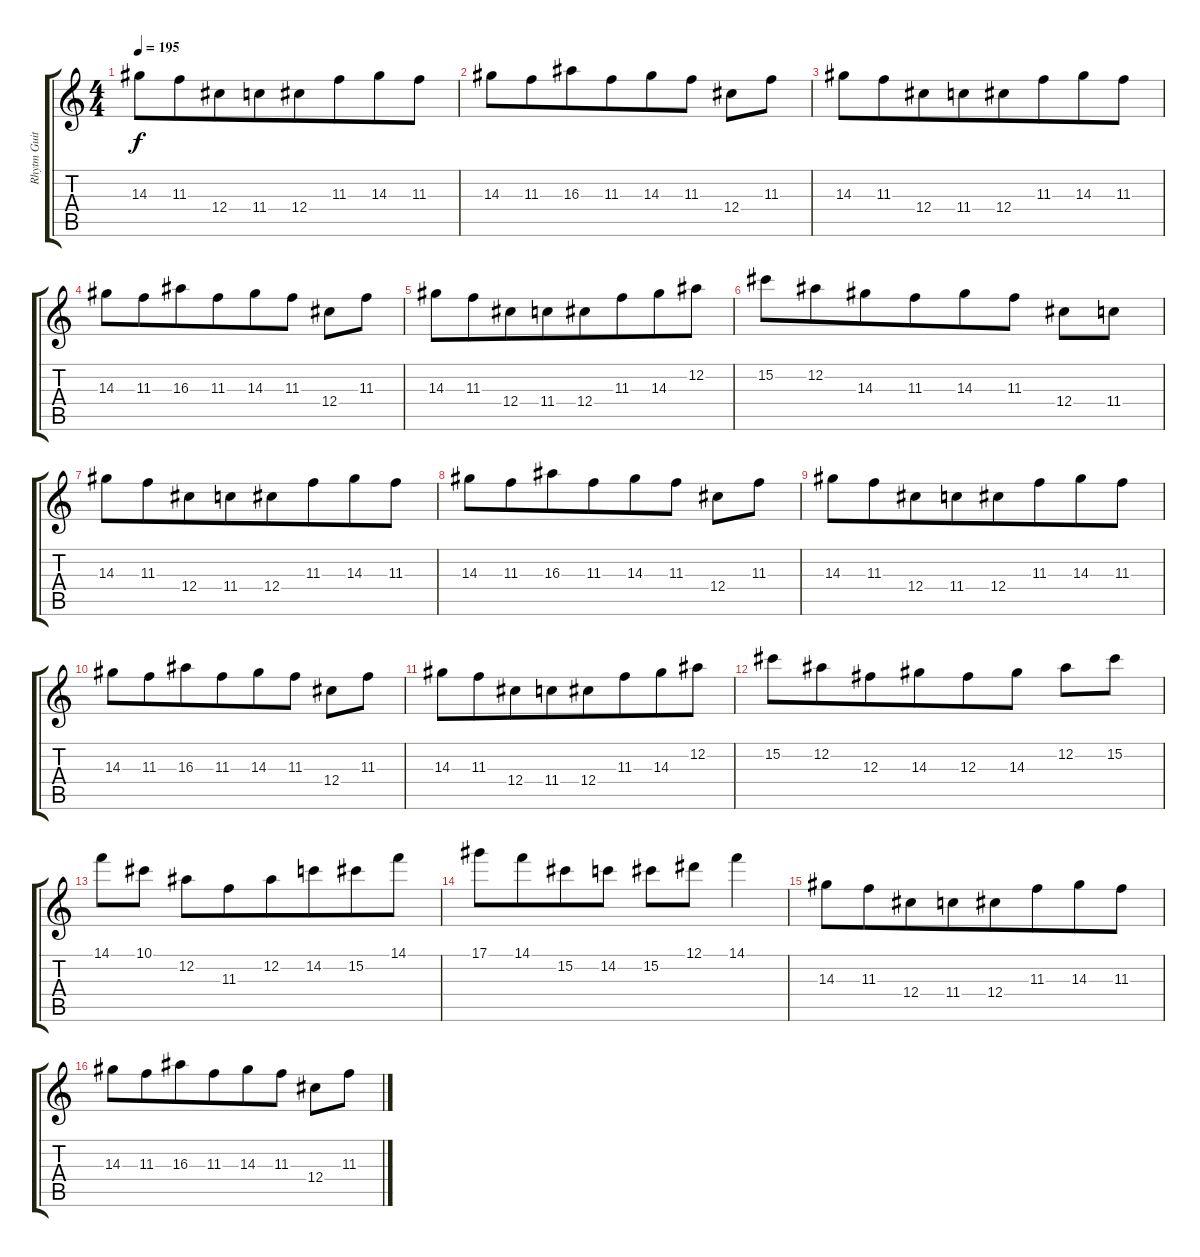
\track ("Rhytm Guitar" "Rhytm Guit") {instrument distortionguitar}
\staff {score tabs}
\tuning (Eb4 Bb3 Gb3 Db3 Ab2 Db2) {hide}
\ts (4 4)
\tempo 195
\clef g2
\ks c
14.3.8{dy f beam merge} 11.3.8{beam merge} 12.4.8 11.4.8{beam merge} 12.4.8{beam merge} 11.3.8{beam merge} 14.3.8 11.3.8 |
14.3.8 11.3.8{beam merge} 16.3.8 11.3.8{beam merge} 14.3.8 11.3.8 12.4.8 11.3.8 |
14.3.8{beam merge} 11.3.8{beam merge} 12.4.8 11.4.8{beam merge} 12.4.8{beam merge} 11.3.8{beam merge} 14.3.8 11.3.8 |
14.3.8 11.3.8{beam merge} 16.3.8 11.3.8{beam merge} 14.3.8 11.3.8 12.4.8 11.3.8 |
14.3.8{beam merge} 11.3.8{beam merge} 12.4.8 11.4.8{beam merge} 12.4.8{beam merge} 11.3.8{beam merge} 14.3.8 12.2.8 |
15.2.8 12.2.8{beam merge} 14.3.8 11.3.8{beam merge} 14.3.8 11.3.8 12.4.8 11.4.8 |
14.3.8{beam merge} 11.3.8{beam merge} 12.4.8 11.4.8{beam merge} 12.4.8{beam merge} 11.3.8{beam merge} 14.3.8 11.3.8 |
14.3.8 11.3.8{beam merge} 16.3.8 11.3.8{beam merge} 14.3.8 11.3.8 12.4.8 11.3.8 |
14.3.8{beam merge} 11.3.8{beam merge} 12.4.8 11.4.8{beam merge} 12.4.8{beam merge} 11.3.8{beam merge} 14.3.8 11.3.8 |
14.3.8 11.3.8{beam merge} 16.3.8 11.3.8{beam merge} 14.3.8 11.3.8 12.4.8 11.3.8 |
14.3.8{beam merge} 11.3.8{beam merge} 12.4.8 11.4.8{beam merge} 12.4.8{beam merge} 11.3.8{beam merge} 14.3.8 12.2.8 |
15.2.8 12.2.8{beam merge} 12.3.8 14.3.8{beam merge} 12.3.8 14.3.8 12.2.8 15.2.8 |
14.1.8 10.1.8 12.2.8 11.3.8{beam merge} 12.2.8 14.2.8{beam merge} 15.2.8 14.1.8 |
17.1.8 14.1.8{beam merge} 15.2.8{beam merge} 14.2.8 15.2.8 12.1.8 14.1.4 |
14.3.8{beam merge} 11.3.8{beam merge} 12.4.8 11.4.8{beam merge} 12.4.8{beam merge} 11.3.8{beam merge} 14.3.8 11.3.8 |
14.3.8 11.3.8{beam merge} 16.3.8 11.3.8{beam merge} 14.3.8 11.3.8 12.4.8 11.3.8
